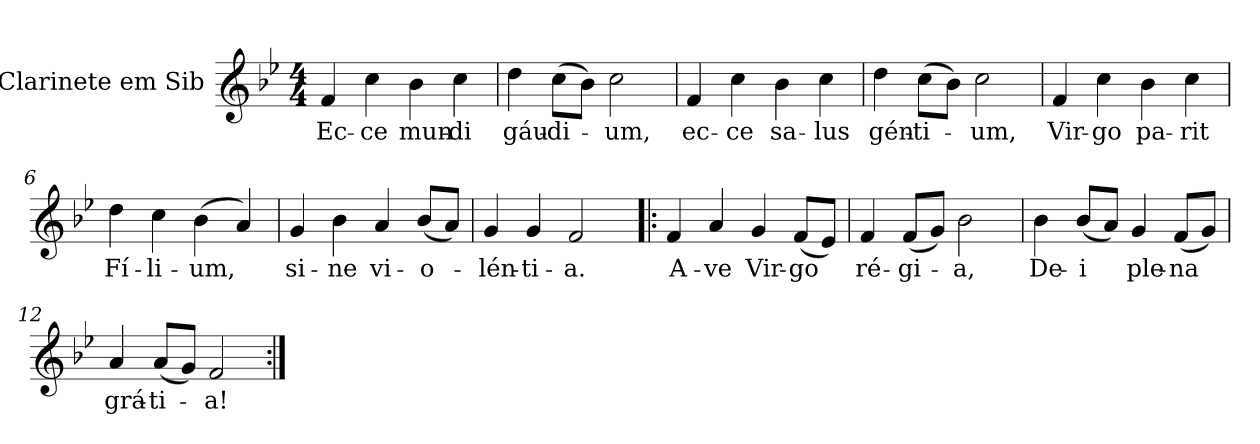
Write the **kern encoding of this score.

**kern	**text
*part1	*part1
*staff1	*staff1
*I"Clarinete em Sib	*
*I'Cl.	*
!!LO:PB:g=z
*clefG2	*
*ITrd1c2	*
*k[b-e-a-d-]	*
*A-:	*
*M4/4	*
*MM120	*
=1	=1
!	!LO:LY:b:color=#000000
4e-i/	Ec-
!	!LO:LY:b:color=#000000
4b-i\	-ce
!	!LO:LY:b:color=#000000
4a-i\	mun-
!	!LO:LY:b:color=#000000
4b-i\	-di
=2	=2
!	!LO:LY:b:color=#000000
4cci\	gáu-
!	!LO:LY:b:color=#000000
(8b-i\L	-di-
8a-i\J)	.
!	!LO:LY:b:color=#000000
2b-i\	-um,
=3	=3
!	!LO:LY:b:color=#000000
4e-i/	ec-
!	!LO:LY:b:color=#000000
4b-i\	-ce
!	!LO:LY:b:color=#000000
4a-i\	sa-
!	!LO:LY:b:color=#000000
4b-i\	-lus
=4	=4
!	!LO:LY:b:color=#000000
4cci\	gén-
!	!LO:LY:b:color=#000000
(8b-i\L	-ti-
8a-i\J)	.
!	!LO:LY:b:color=#000000
2b-i\	-um,
=5	=5
!	!LO:LY:b:color=#000000
4e-i/	Vir-
!	!LO:LY:b:color=#000000
4b-i\	-go
!	!LO:LY:b:color=#000000
4a-i\	pa-
!	!LO:LY:b:color=#000000
4b-i\	-rit
=6	=6
!	!LO:LY:b:color=#000000
4cci\	Fí-
!	!LO:LY:b:color=#000000
4b-i\	-li-
!	!LO:LY:b:color=#000000
(4a-i\	-um,
4gi/)	.
!!LO:LB:g=z
=7	=7
!	!LO:LY:b:color=#000000
4fi/	si-
!	!LO:LY:b:color=#000000
4a-i\	-ne
!	!LO:LY:b:color=#000000
4gi/	vi-
!	!LO:LY:b:color=#000000
(8a-i/L	-o-
8gi/J)	.
=8	=8
!	!LO:LY:b:color=#000000
4fi/	-lén-
!	!LO:LY:b:color=#000000
4fi/	-ti-
!	!LO:LY:b:color=#000000
2e-i/	-a.
=9!|:	=9!|:
!	!LO:LY:b:color=#000000
4e-i/	A-
!	!LO:LY:b:color=#000000
4gi/	-ve
!	!LO:LY:b:color=#000000
4fi/	Vir-
!	!LO:LY:b:color=#000000
(8e-i/L	-go
8d-i/J)	.
=10	=10
!	!LO:LY:b:color=#000000
4e-i/	ré-
!	!LO:LY:b:color=#000000
(8e-i/L	-gi-
8fi/J)	.
!	!LO:LY:b:color=#000000
2a-i\	-a,
=11	=11
!	!LO:LY:b:color=#000000
4a-i\	De-
!	!LO:LY:b:color=#000000
(8a-i/L	-i
8gi/J)	.
!	!LO:LY:b:color=#000000
4fi/	ple-
!	!LO:LY:b:color=#000000
(8e-i/L	-na
8fi/J)	.
!!LO:LB:g=z
=12	=12
!	!LO:LY:b:color=#000000
4gi/	grá-
!	!LO:LY:b:color=#000000
(8gi/L	-ti-
8fi/J)	.
!	!LO:LY:b:color=#000000
2e-i/	-a!
=:|!	=:|!
*-	*-
